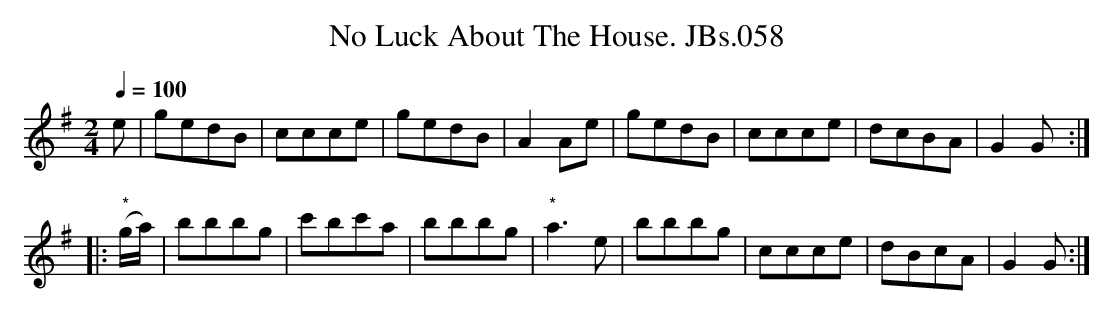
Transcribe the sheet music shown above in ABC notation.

X:1
T:No Luck About The House. JBs.058
M:2/4
L:1/8
Q:1/4=100
K:G major
e|gedB|ccce|gedB|A2Ae|gedB|ccce|dcBA|G2G:|
|:"*"(g/a/)|bbbg|c'bc'a|bbbg|"*"a3e|bbbg|ccce|dBcA|G2G:|
